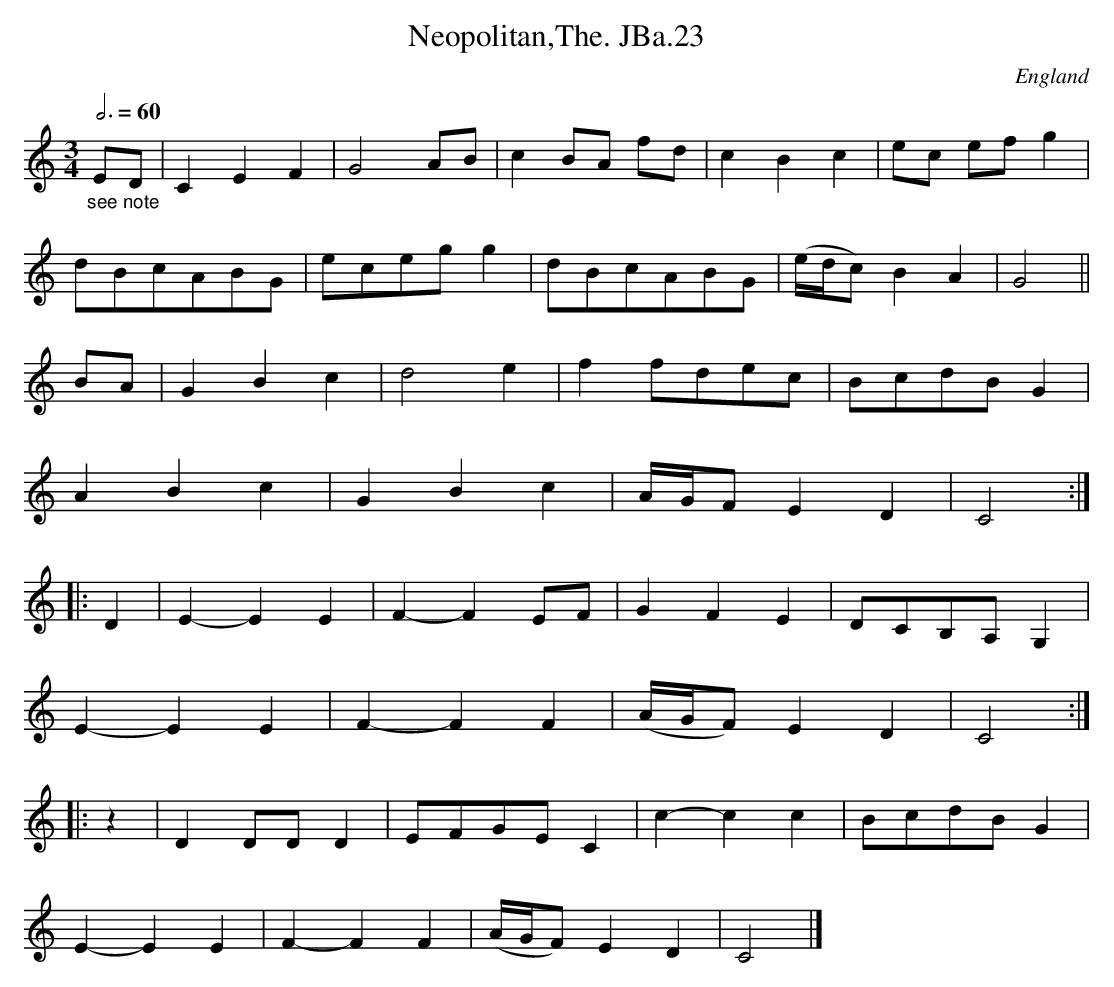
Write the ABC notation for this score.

X:1
T:Neopolitan,The. JBa.23
L:1/4
M:3/4
O:England
Q:3/4=60
K:C
"_see note"E/D/ | CEF | G2 A/B/ | c B/A/ f/d/|\
cBc | e/c/ e/f/ g |!
d/B/c/A/B/G/ | e/c/e/g/ g |\
d/B/c/A/B/G/ | (e/4d/4c/) BA | G2 ||!
B/A/ | GBc | d2e | f f/d/e/c/ | B/c/d/B/ G |!
ABc | GBc |A/4G/4F/ ED | C2 :|!
|: D | E-E E | F-F E/F/ | GFE |D/C/B,/A,/ G, |!
E-E E | F-F F | (A/4G/4F/) ED | C2 :|!
|:z|D D/D/ D | E/F/G/E/ C | c-c c | B/c/d/B/ G |!
E-E E | F-F F | (A/4G/4F/)ED | C2 |]
